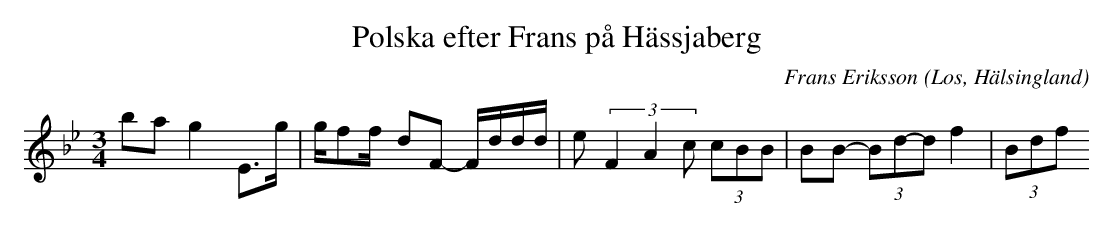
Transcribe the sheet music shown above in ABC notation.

X:1
T:Polska efter Frans på Hässjaberg
O:Los, Hälsingland
M:3/4
C:Frans Eriksson
K:Bb
ba g2 E>g |g/ff/- dF- F/d/d/d/|e3/3 (3F2A2c (3cBB| BB -(3Bd-d f2|-(3Bdf
